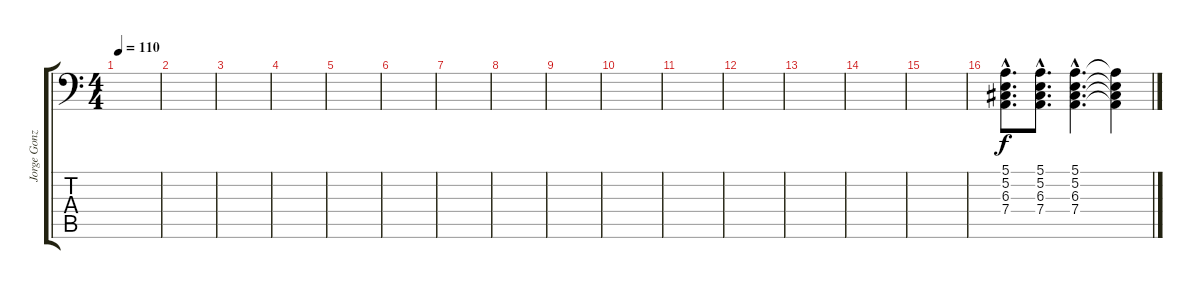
\track ("Jorge Gonzalez (Piano)" "Jorge Gonz") {instrument acousticgrandpiano}
\staff {score tabs}
\tuning (E3 B2 G2 D2 A1 E1) {hide}
\ts (4 4)
\tempo 110
\clef f4
\ks c
|
|
|
|
|
|
|
|
|
|
|
|
|
|
|
(5.1{hac} 5.2{hac} 6.3{hac} 7.4{hac}).8{d} (5.1{hac} 5.2{hac} 6.3{hac} 7.4{hac}).8{d} (5.1{hac} 5.2{hac} 6.3{hac} 7.4{hac}).4{d} (5.1{t} 5.2{t} 6.3{t} 7.4{t}).4
